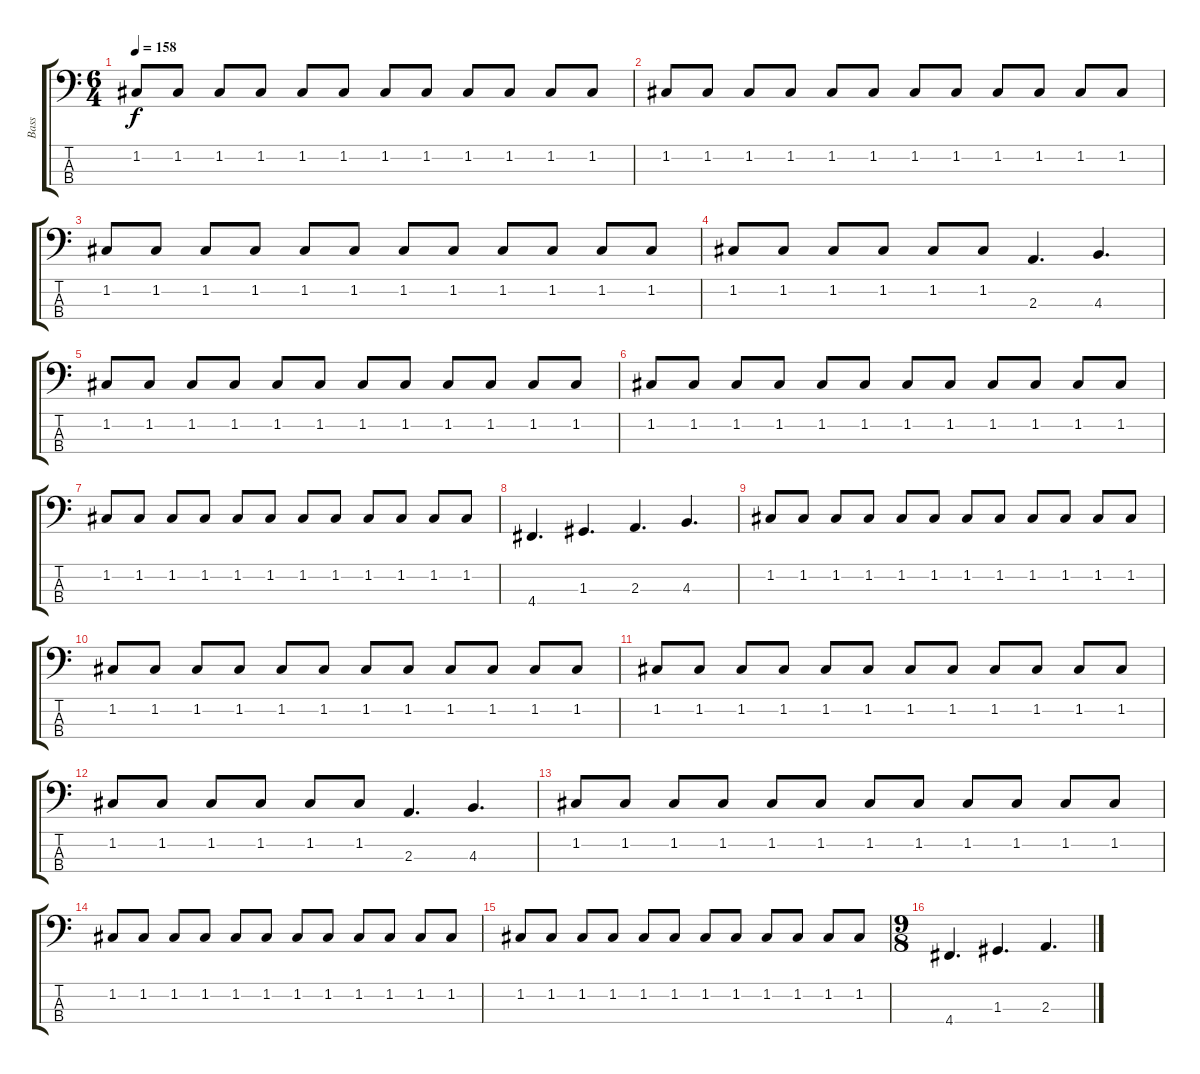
\track ("Bass" "Bass") {instrument electricbassfinger}
\staff {score tabs}
\tuning (F2 C2 G1 D1) {hide}
\ts (6 4)
\tempo 158
\clef f4
\ks c
1.2.8{dy f} 1.2.8 1.2.8 1.2.8 1.2.8 1.2.8 1.2.8 1.2.8 1.2.8 1.2.8 1.2.8 1.2.8 |
1.2.8 1.2.8 1.2.8 1.2.8 1.2.8 1.2.8 1.2.8 1.2.8 1.2.8 1.2.8 1.2.8 1.2.8 |
1.2.8 1.2.8 1.2.8 1.2.8 1.2.8 1.2.8 1.2.8 1.2.8 1.2.8 1.2.8 1.2.8 1.2.8 |
1.2.8 1.2.8 1.2.8 1.2.8 1.2.8 1.2.8 2.3.4{d} 4.3.4{d} |
1.2.8 1.2.8 1.2.8 1.2.8 1.2.8 1.2.8 1.2.8 1.2.8 1.2.8 1.2.8 1.2.8 1.2.8 |
1.2.8 1.2.8 1.2.8 1.2.8 1.2.8 1.2.8 1.2.8 1.2.8 1.2.8 1.2.8 1.2.8 1.2.8 |
1.2.8 1.2.8 1.2.8 1.2.8 1.2.8 1.2.8 1.2.8 1.2.8 1.2.8 1.2.8 1.2.8 1.2.8 |
4.4.4{d} 1.3.4{d} 2.3.4{d} 4.3.4{d} |
1.2.8 1.2.8 1.2.8 1.2.8 1.2.8 1.2.8 1.2.8 1.2.8 1.2.8 1.2.8 1.2.8 1.2.8 |
1.2.8 1.2.8 1.2.8 1.2.8 1.2.8 1.2.8 1.2.8 1.2.8 1.2.8 1.2.8 1.2.8 1.2.8 |
1.2.8 1.2.8 1.2.8 1.2.8 1.2.8 1.2.8 1.2.8 1.2.8 1.2.8 1.2.8 1.2.8 1.2.8 |
1.2.8 1.2.8 1.2.8 1.2.8 1.2.8 1.2.8 2.3.4{d} 4.3.4{d} |
1.2.8 1.2.8 1.2.8 1.2.8 1.2.8 1.2.8 1.2.8 1.2.8 1.2.8 1.2.8 1.2.8 1.2.8 |
1.2.8 1.2.8 1.2.8 1.2.8 1.2.8 1.2.8 1.2.8 1.2.8 1.2.8 1.2.8 1.2.8 1.2.8 |
1.2.8 1.2.8 1.2.8 1.2.8 1.2.8 1.2.8 1.2.8 1.2.8 1.2.8 1.2.8 1.2.8 1.2.8 |
\ts (9 8)
4.4.4{d} 1.3.4{d} 2.3.4{d}
